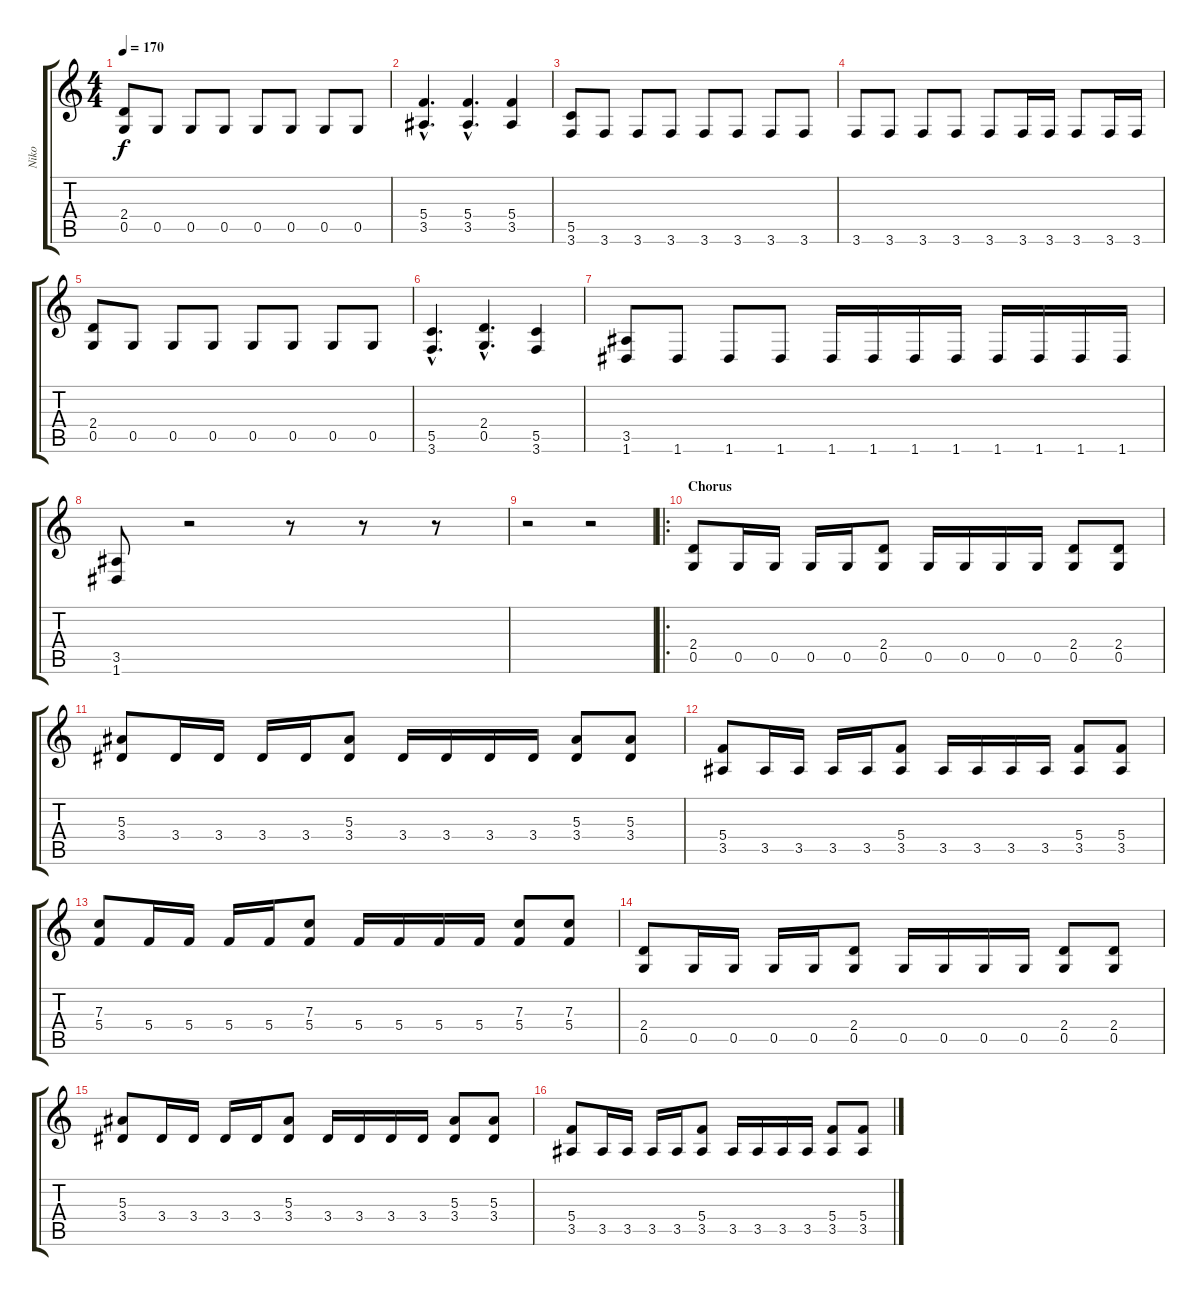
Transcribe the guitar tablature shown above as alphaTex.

\track ("Niko" "Niko") {instrument distortionguitar}
\staff {score tabs}
\tuning (D4 A3 F3 C3 G2 D2) {hide}
\ts (4 4)
\tempo 170
\clef g2
\ks c
(2.4 0.5).8{dy f} 0.5.8 0.5.8 0.5.8 0.5.8 0.5.8 0.5.8 0.5.8 |
(5.4{hac} 3.5{hac}).4{d} (5.4{hac} 3.5{hac}).4{d} (5.4 3.5).4 |
(5.5 3.6).8 3.6.8 3.6.8 3.6.8 3.6.8 3.6.8 3.6.8 3.6.8 |
3.6.8 3.6.8 3.6.8 3.6.8 3.6.8 3.6.16 3.6.16 3.6.8 3.6.16 3.6.16 |
(2.4 0.5).8 0.5.8 0.5.8 0.5.8 0.5.8 0.5.8 0.5.8 0.5.8 |
(5.5{hac} 3.6{hac}).4{d} (2.4{hac} 0.5{hac}).4{d} (5.5 3.6).4 |
(3.5 1.6).8 1.6.8 1.6.8 1.6.8 1.6.16 1.6.16 1.6.16 1.6.16 1.6.16 1.6.16 1.6.16 1.6.16 |
(3.5 1.6).8 r.2 r.8 r.8 r.8 |
r.2 r.2 |
\ro
\section ("" "Chorus")
(2.4 0.5).8 0.5.16 0.5.16 0.5.16 0.5.16 (2.4 0.5).8 0.5.16 0.5.16 0.5.16 0.5.16 (2.4 0.5).8 (2.4 0.5).8 |
(5.3 3.4).8 3.4.16 3.4.16 3.4.16 3.4.16 (5.3 3.4).8 3.4.16 3.4.16 3.4.16 3.4.16 (5.3 3.4).8 (5.3 3.4).8 |
(5.4 3.5).8 3.5.16 3.5.16 3.5.16 3.5.16 (5.4 3.5).8 3.5.16 3.5.16 3.5.16 3.5.16 (5.4 3.5).8 (5.4 3.5).8 |
(7.3 5.4).8 5.4.16 5.4.16 5.4.16 5.4.16 (7.3 5.4).8 5.4.16 5.4.16 5.4.16 5.4.16 (7.3 5.4).8 (7.3 5.4).8 |
(2.4 0.5).8 0.5.16 0.5.16 0.5.16 0.5.16 (2.4 0.5).8 0.5.16 0.5.16 0.5.16 0.5.16 (2.4 0.5).8 (2.4 0.5).8 |
(5.3 3.4).8 3.4.16 3.4.16 3.4.16 3.4.16 (5.3 3.4).8 3.4.16 3.4.16 3.4.16 3.4.16 (5.3 3.4).8 (5.3 3.4).8 |
(5.4 3.5).8 3.5.16 3.5.16 3.5.16 3.5.16 (5.4 3.5).8 3.5.16 3.5.16 3.5.16 3.5.16 (5.4 3.5).8 (5.4 3.5).8
